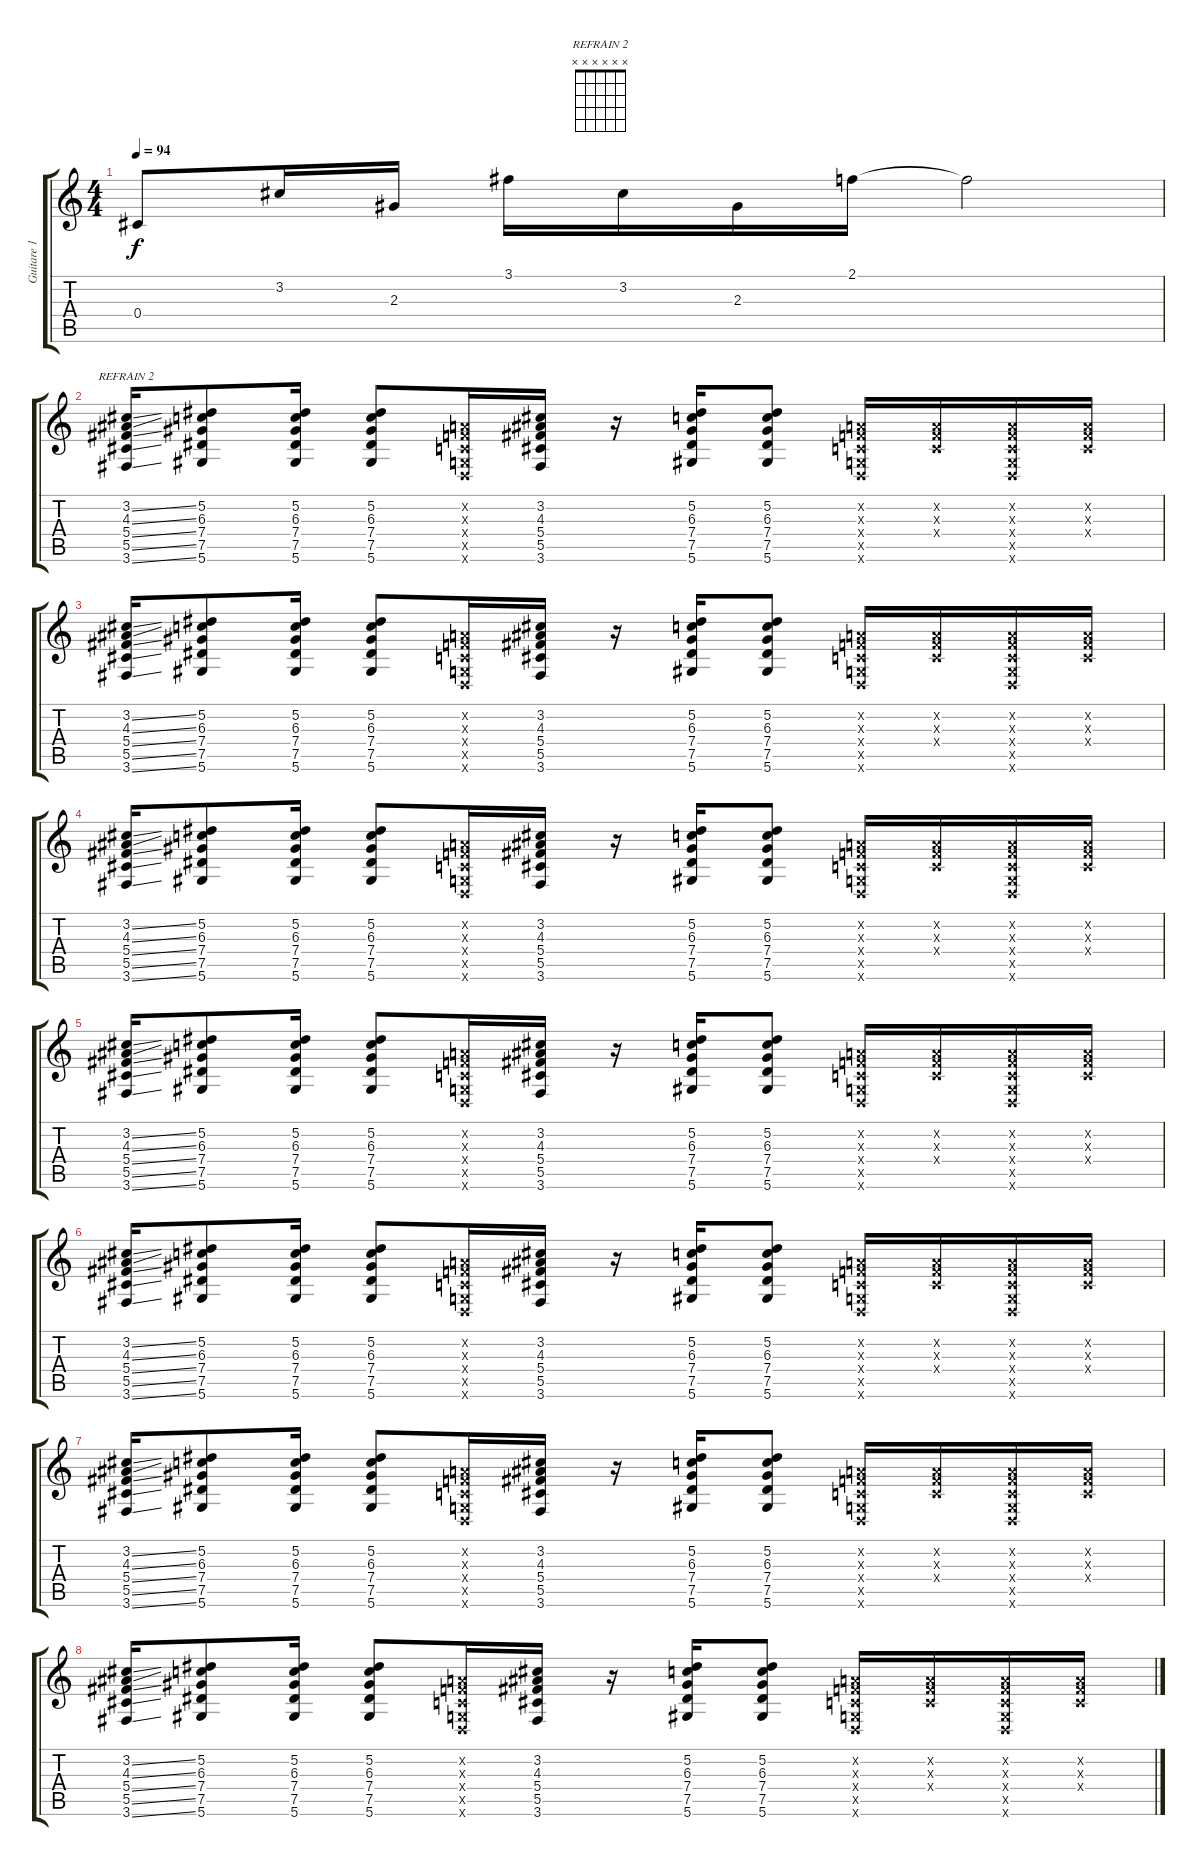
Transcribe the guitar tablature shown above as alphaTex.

\track ("Guitare 1" "Guitare 1") {instrument electricguitarclean}
\staff {score tabs}
\tuning (Eb4 Bb3 Gb3 Db3 Ab2 Eb2) {hide}
\chord ("REFRAIN 2" x x x x x x) {firstfret 0}
\ts (4 4)
\tempo 94
\clef g2
\ks c
0.4.8{dy f} 3.2.16 2.3.16 3.1.16 3.2.16 2.3.16 2.1.16 2.1{t}.2 |
(3.2{ss} 4.3{ss} 5.4{ss} 5.5{ss} 3.6{ss}).16{ch "REFRAIN 2"} (5.2 6.3 7.4 7.5 5.6).8 (5.2 6.3 7.4 7.5 5.6).16 (5.2 6.3 7.4 7.5 5.6).8 (-1.2{x} -1.3{x} -1.4{x} -1.5{x} -1.6{x}).16 (3.2 4.3 5.4 5.5 3.6).16 r.16 (5.2 6.3 7.4 7.5 5.6).16 (5.2 6.3 7.4 7.5 5.6).8 (-1.2{x} -1.3{x} -1.4{x} -1.5{x} -1.6{x}).16 (-1.2{x} -1.3{x} -1.4{x}).16 (-1.2{x} -1.3{x} -1.4{x} -1.5{x} -1.6{x}).16 (-1.2{x} -1.3{x} -1.4{x}).16 |
(3.2{ss} 4.3{ss} 5.4{ss} 5.5{ss} 3.6{ss}).16 (5.2 6.3 7.4 7.5 5.6).8 (5.2 6.3 7.4 7.5 5.6).16 (5.2 6.3 7.4 7.5 5.6).8 (-1.2{x} -1.3{x} -1.4{x} -1.5{x} -1.6{x}).16 (3.2 4.3 5.4 5.5 3.6).16 r.16 (5.2 6.3 7.4 7.5 5.6).16 (5.2 6.3 7.4 7.5 5.6).8 (-1.2{x} -1.3{x} -1.4{x} -1.5{x} -1.6{x}).16 (-1.2{x} -1.3{x} -1.4{x}).16 (-1.2{x} -1.3{x} -1.4{x} -1.5{x} -1.6{x}).16 (-1.2{x} -1.3{x} -1.4{x}).16 |
(3.2{ss} 4.3{ss} 5.4{ss} 5.5{ss} 3.6{ss}).16 (5.2 6.3 7.4 7.5 5.6).8 (5.2 6.3 7.4 7.5 5.6).16 (5.2 6.3 7.4 7.5 5.6).8 (-1.2{x} -1.3{x} -1.4{x} -1.5{x} -1.6{x}).16 (3.2 4.3 5.4 5.5 3.6).16 r.16 (5.2 6.3 7.4 7.5 5.6).16 (5.2 6.3 7.4 7.5 5.6).8 (-1.2{x} -1.3{x} -1.4{x} -1.5{x} -1.6{x}).16 (-1.2{x} -1.3{x} -1.4{x}).16 (-1.2{x} -1.3{x} -1.4{x} -1.5{x} -1.6{x}).16 (-1.2{x} -1.3{x} -1.4{x}).16 |
(3.2{ss} 4.3{ss} 5.4{ss} 5.5{ss} 3.6{ss}).16 (5.2 6.3 7.4 7.5 5.6).8 (5.2 6.3 7.4 7.5 5.6).16 (5.2 6.3 7.4 7.5 5.6).8 (-1.2{x} -1.3{x} -1.4{x} -1.5{x} -1.6{x}).16 (3.2 4.3 5.4 5.5 3.6).16 r.16 (5.2 6.3 7.4 7.5 5.6).16 (5.2 6.3 7.4 7.5 5.6).8 (-1.2{x} -1.3{x} -1.4{x} -1.5{x} -1.6{x}).16 (-1.2{x} -1.3{x} -1.4{x}).16 (-1.2{x} -1.3{x} -1.4{x} -1.5{x} -1.6{x}).16 (-1.2{x} -1.3{x} -1.4{x}).16 |
(3.2{ss} 4.3{ss} 5.4{ss} 5.5{ss} 3.6{ss}).16 (5.2 6.3 7.4 7.5 5.6).8 (5.2 6.3 7.4 7.5 5.6).16 (5.2 6.3 7.4 7.5 5.6).8 (-1.2{x} -1.3{x} -1.4{x} -1.5{x} -1.6{x}).16 (3.2 4.3 5.4 5.5 3.6).16 r.16 (5.2 6.3 7.4 7.5 5.6).16 (5.2 6.3 7.4 7.5 5.6).8 (-1.2{x} -1.3{x} -1.4{x} -1.5{x} -1.6{x}).16 (-1.2{x} -1.3{x} -1.4{x}).16 (-1.2{x} -1.3{x} -1.4{x} -1.5{x} -1.6{x}).16 (-1.2{x} -1.3{x} -1.4{x}).16 |
(3.2{ss} 4.3{ss} 5.4{ss} 5.5{ss} 3.6{ss}).16 (5.2 6.3 7.4 7.5 5.6).8 (5.2 6.3 7.4 7.5 5.6).16 (5.2 6.3 7.4 7.5 5.6).8 (-1.2{x} -1.3{x} -1.4{x} -1.5{x} -1.6{x}).16 (3.2 4.3 5.4 5.5 3.6).16 r.16 (5.2 6.3 7.4 7.5 5.6).16 (5.2 6.3 7.4 7.5 5.6).8 (-1.2{x} -1.3{x} -1.4{x} -1.5{x} -1.6{x}).16 (-1.2{x} -1.3{x} -1.4{x}).16 (-1.2{x} -1.3{x} -1.4{x} -1.5{x} -1.6{x}).16 (-1.2{x} -1.3{x} -1.4{x}).16 |
(3.2{ss} 4.3{ss} 5.4{ss} 5.5{ss} 3.6{ss}).16 (5.2 6.3 7.4 7.5 5.6).8 (5.2 6.3 7.4 7.5 5.6).16 (5.2 6.3 7.4 7.5 5.6).8 (-1.2{x} -1.3{x} -1.4{x} -1.5{x} -1.6{x}).16 (3.2 4.3 5.4 5.5 3.6).16 r.16 (5.2 6.3 7.4 7.5 5.6).16 (5.2 6.3 7.4 7.5 5.6).8 (-1.2{x} -1.3{x} -1.4{x} -1.5{x} -1.6{x}).16 (-1.2{x} -1.3{x} -1.4{x}).16 (-1.2{x} -1.3{x} -1.4{x} -1.5{x} -1.6{x}).16 (-1.2{x} -1.3{x} -1.4{x}).16
